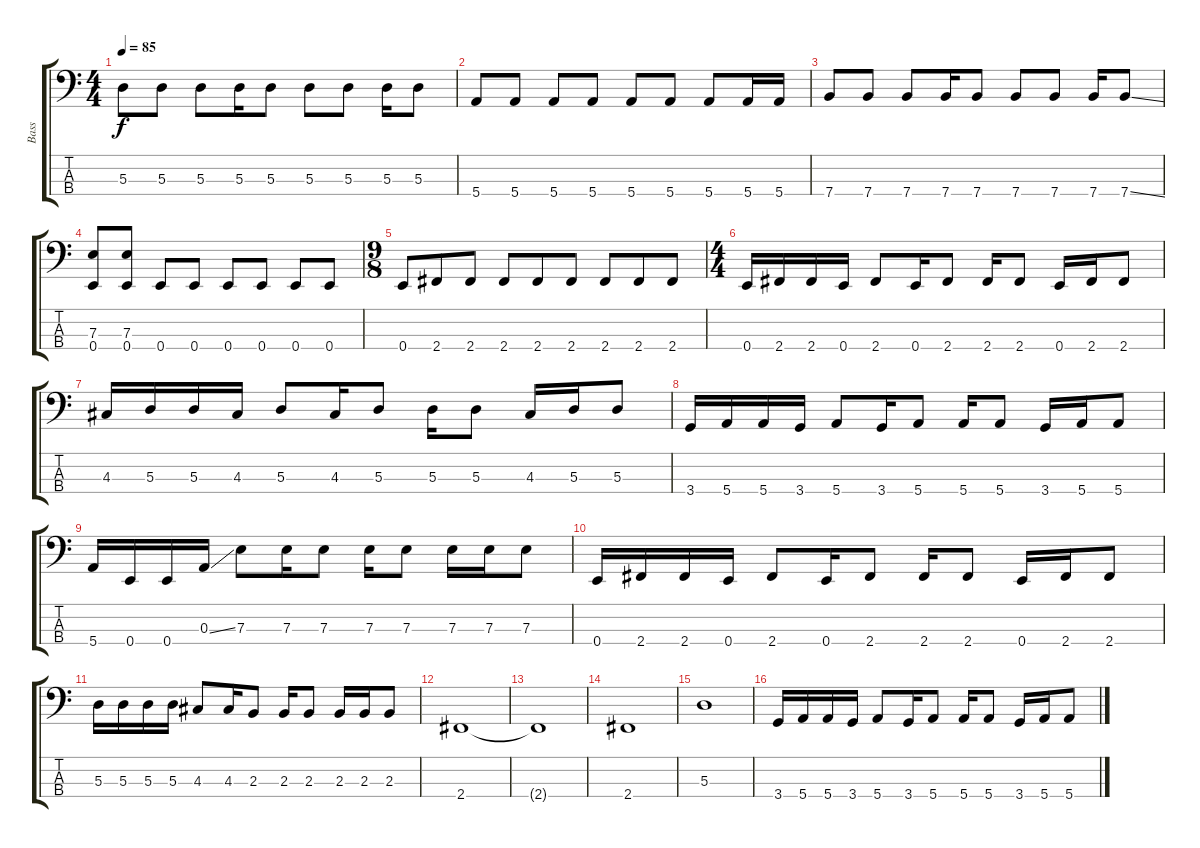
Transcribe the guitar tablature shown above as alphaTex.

\track ("Bass" "Bass") {instrument electricbassfinger}
\staff {score tabs}
\tuning (G2 D2 A1 E1) {hide}
\ts (4 4)
\tempo 85
\clef f4
\ks c
5.3.8{dy f} 5.3.8 5.3.8 5.3.16 5.3.8 5.3.8 5.3.8 5.3.16 5.3.8 |
5.4.8 5.4.8 5.4.8 5.4.8 5.4.8 5.4.8 5.4.8 5.4.16 5.4.16 |
7.4.8 7.4.8 7.4.8 7.4.16 7.4.8 7.4.8 7.4.8 7.4.16 7.4{ss}.8 |
(7.3 0.4).8 (7.3 0.4).8 0.4.8 0.4.8 0.4.8 0.4.8 0.4.8 0.4.8 |
\ts (9 8)
0.4.8 2.4.8 2.4.8 2.4.8 2.4.8 2.4.8 2.4.8 2.4.8 2.4.8 |
\ts (4 4)
0.4.16 2.4.16 2.4.16 0.4.16 2.4.8 0.4.16 2.4.8 2.4.16 2.4.8 0.4.16 2.4.16 2.4.8 |
4.3.16 5.3.16 5.3.16 4.3.16 5.3.8 4.3.16 5.3.8 5.3.16 5.3.8 4.3.16 5.3.16 5.3.8 |
3.4.16 5.4.16 5.4.16 3.4.16 5.4.8 3.4.16 5.4.8 5.4.16 5.4.8 3.4.16 5.4.16 5.4.8 |
5.4.16 0.4.16 0.4.16 0.3{ss}.16 7.3.8 7.3.16 7.3.8 7.3.16 7.3.8 7.3.16 7.3.16 7.3.8 |
0.4.16 2.4.16 2.4.16 0.4.16 2.4.8 0.4.16 2.4.8 2.4.16 2.4.8 0.4.16 2.4.16 2.4.8 |
5.3.16 5.3.16 5.3.16 5.3.16 4.3.8 4.3.16 2.3.8 2.3.16 2.3.8 2.3.16 2.3.16 2.3.8 |
2.4.1 |
2.4{t}.1 |
2.4.1 |
5.3.1 |
3.4.16 5.4.16 5.4.16 3.4.16 5.4.8 3.4.16 5.4.8 5.4.16 5.4.8 3.4.16 5.4.16 5.4.8
